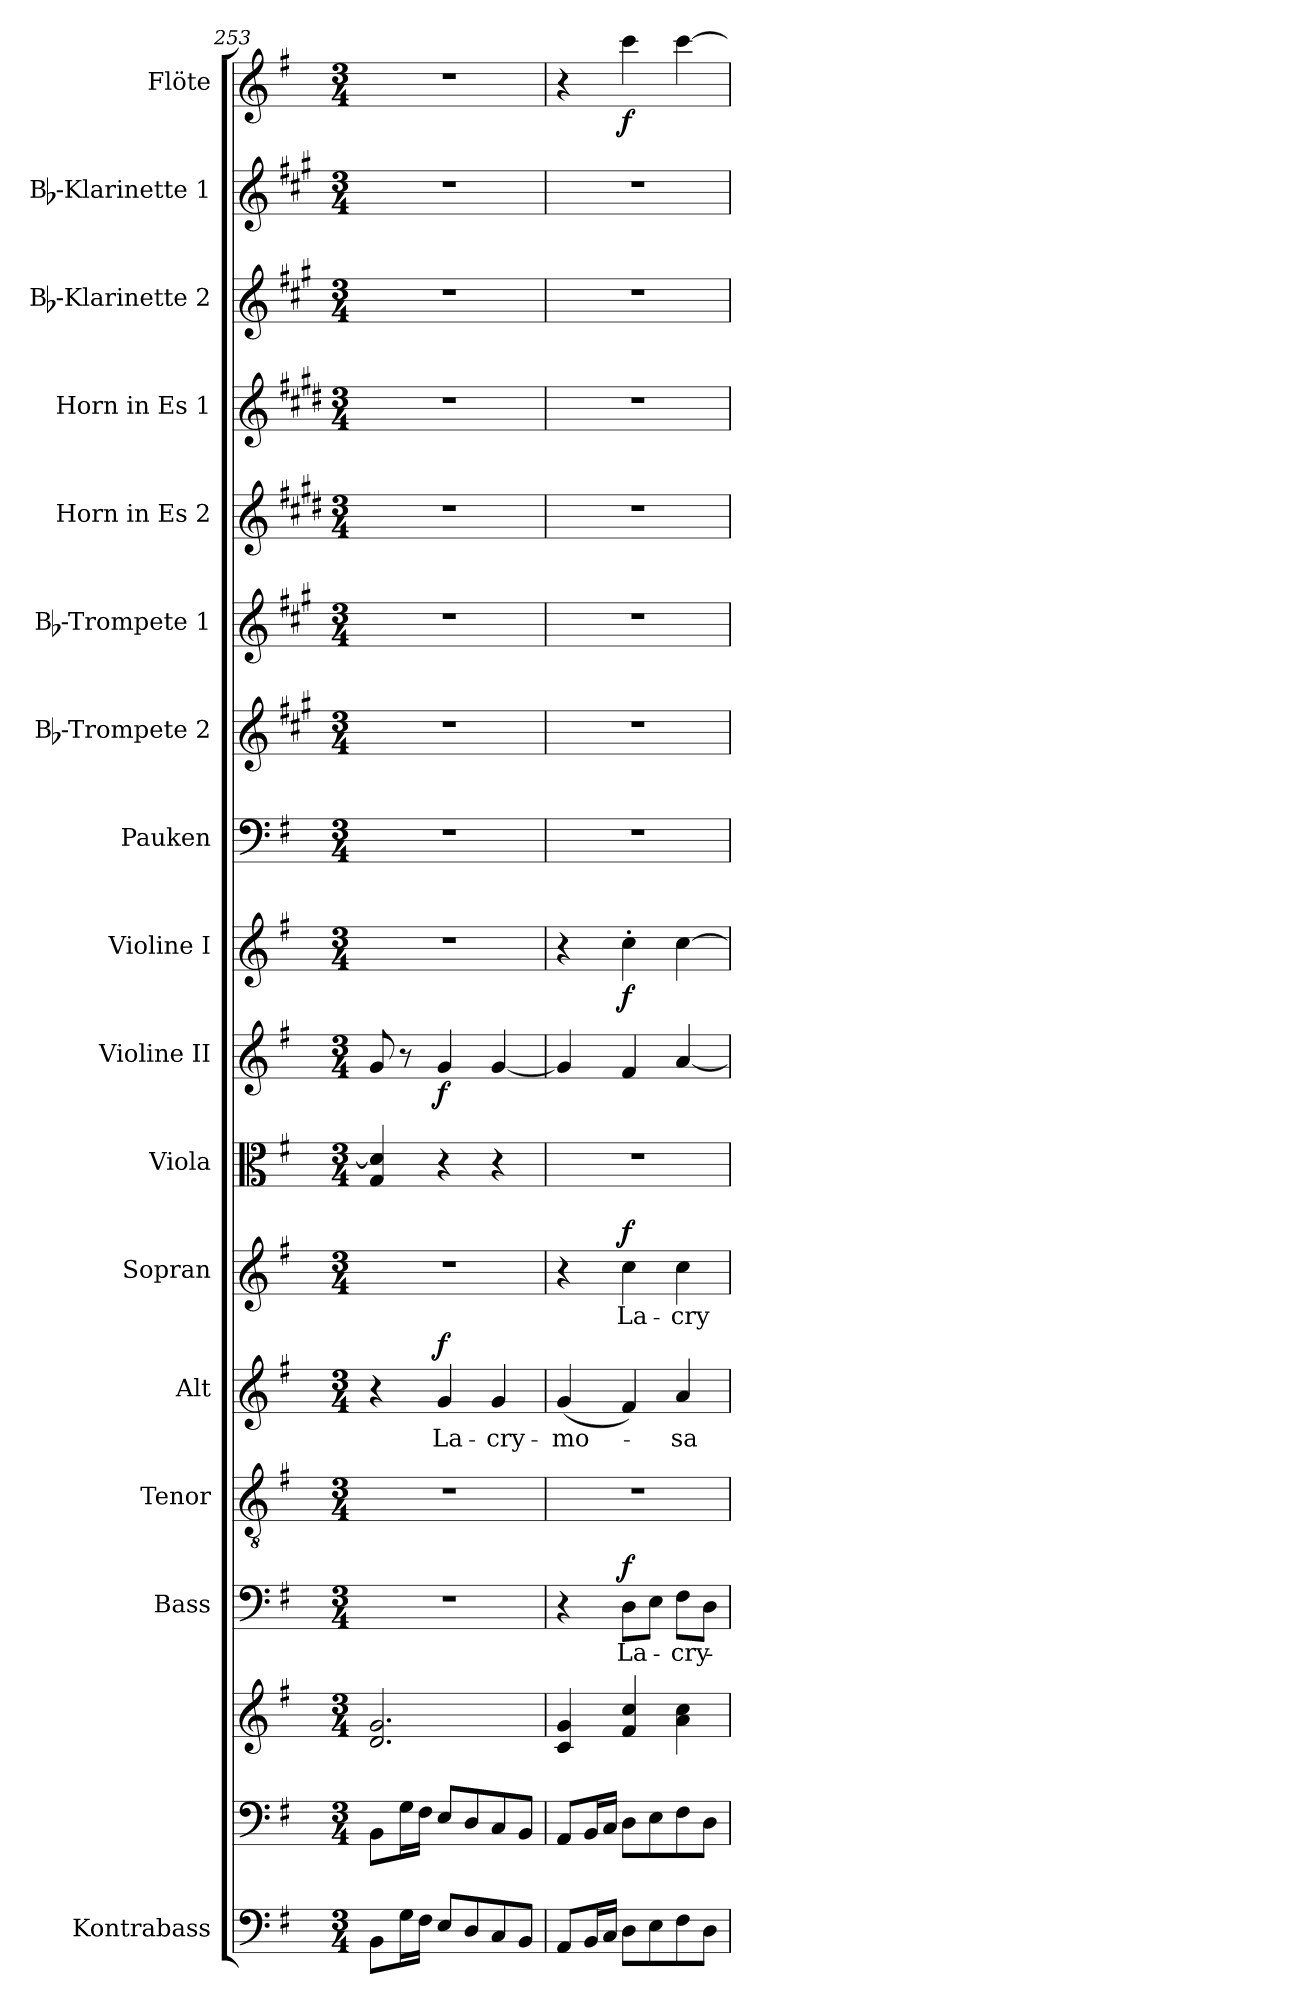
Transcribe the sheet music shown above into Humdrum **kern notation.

**kern	**kern	**kern	**kern	**text	**dynam	**kern	**kern	**text	**dynam	**kern	**text	**dynam	**kern	**kern	**dynam	**kern	**dynam	**kern	**kern	**kern	**kern	**kern	**kern	**kern	**kern	**dynam
*part17	*part16	*part16	*part15	*part15	*part15	*part14	*part13	*part13	*part13	*part12	*part12	*part12	*part11	*part10	*part10	*part9	*part9	*part8	*part7	*part6	*part5	*part4	*part3	*part2	*part1	*part1
*staff18	*staff17	*staff16	*staff15	*staff15	*staff15	*staff14	*staff13	*staff13	*staff13	*staff12	*staff12	*staff12	*staff11	*staff10	*staff10	*staff9	*staff9	*staff8	*staff7	*staff6	*staff5	*staff4	*staff3	*staff2	*staff1	*staff1
*I"Kontrabass	*	*	*I"Bass	*	*	*I"Tenor	*I"Alt	*	*	*I"Sopran	*	*	*I"Viola	*I"Violine II	*	*I"Violine I	*	*I"Pauken	*I"Bb-Trompete 2	*I"Bb-Trompete 1	*I"Horn in Es 2	*I"Horn in Es 1	*I"Bb-Klarinette 2	*I"Bb-Klarinette 1	*I"Flöte	*
*I'Kb.	*	*	*I'B.	*	*	*I'T.	*I'A.	*	*	*I'S.	*	*	*I'Vla.	*I'Vl. II	*	*I'Vl. I	*	*I'Pk.	*I'Bb Trp. 2	*I'Bb Trp. 1	*	*	*I'Bb Kl. 2	*I'Bb Kl. 1	*I'Fl.	*
*clefF4	*clefF4	*clefG2	*clefF4	*	*	*clefGv2	*clefG2	*	*	*clefG2	*	*	*clefC3	*clefG2	*	*clefG2	*	*clefF4	*clefG2	*clefG2	*clefG2	*clefG2	*clefG2	*clefG2	*clefG2	*
*ITrd7c12	*	*	*	*	*	*	*	*	*	*	*	*	*	*	*	*	*	*	*ITrd1c2	*ITrd1c2	*ITrd5c9	*ITrd5c9	*ITrd1c2	*ITrd1c2	*	*
*k[f#]	*k[f#]	*k[f#]	*k[f#]	*	*	*k[f#]	*k[f#]	*	*	*k[f#]	*	*	*k[f#]	*k[f#]	*	*k[f#]	*	*k[f#]	*k[f#]	*k[f#]	*k[f#]	*k[f#]	*k[f#]	*k[f#]	*k[f#]	*
*G:	*G:	*G:	*G:	*	*	*G:	*G:	*	*	*G:	*	*	*G:	*G:	*	*G:	*	*G:	*G:	*G:	*G:	*G:	*G:	*G:	*G:	*
*M3/4	*M3/4	*M3/4	*M3/4	*	*	*M3/4	*M3/4	*	*	*M3/4	*	*	*M3/4	*M3/4	*	*M3/4	*	*M3/4	*M3/4	*M3/4	*M3/4	*M3/4	*M3/4	*M3/4	*M3/4	*
=253	=253	=253	=253	=253	=253	=253	=253	=253	=253	=253	=253	=253	=253	=253	=253	=253	=253	=253	=253	=253	=253	=253	=253	=253	=253	=253
8BBB\L	8BB\L	2.d/ 2.g/	2.r	.	.	2.r	4r	.	.	2.r	.	.	4G/ 4d/]	8g/	.	2.r	.	2.r	2.r	2.r	2.r	2.r	2.r	2.r	2.r	.
16GG\L	16G\L	.	.	.	.	.	.	.	.	.	.	.	.	8r	.	.	.	.	.	.	.	.	.	.	.	.
16FF#\JJ	16F#\JJ	.	.	.	.	.	.	.	.	.	.	.	.	.	.	.	.	.	.	.	.	.	.	.	.	.
!	!	!	!	!	!	!	!	!LO:LY:b	!LO:DY:a	!	!	!	!	!	!LO:DY:b	!	!	!	!	!	!	!	!	!	!	!
8EE/L	8E/L	.	.	.	.	.	4g/	La-	f	.	.	.	4r	4g/	f	.	.	.	.	.	.	.	.	.	.	.
8DD/	8D/	.	.	.	.	.	.	.	.	.	.	.	.	.	.	.	.	.	.	.	.	.	.	.	.	.
!	!	!	!	!	!	!	!	!LO:LY:b	!	!	!	!	!	!	!	!	!	!	!	!	!	!	!	!	!	!
8CC/	8C/	.	.	.	.	.	4g/	-cry-	.	.	.	.	4r	[4g/	.	.	.	.	.	.	.	.	.	.	.	.
8BBB/J	8BB/J	.	.	.	.	.	.	.	.	.	.	.	.	.	.	.	.	.	.	.	.	.	.	.	.	.
=254	=254	=254	=254	=254	=254	=254	=254	=254	=254	=254	=254	=254	=254	=254	=254	=254	=254	=254	=254	=254	=254	=254	=254	=254	=254	=254
!	!	!	!	!	!	!	!	!LO:LY:b	!	!	!	!	!	!	!	!	!	!	!	!	!	!	!	!	!	!
8AAA/L	8AA/L	4c/ 4g/	4r	.	.	2.r	(<4g/	-mo-	.	4r	.	.	2.r	4g/]	.	4r	.	2.r	2.r	2.r	2.r	2.r	2.r	2.r	4r	.
16BBB/L	16BB/L	.	.	.	.	.	.	.	.	.	.	.	.	.	.	.	.	.	.	.	.	.	.	.	.	.
16CC/JJ	16C/JJ	.	.	.	.	.	.	.	.	.	.	.	.	.	.	.	.	.	.	.	.	.	.	.	.	.
!	!	!	!	!LO:LY:b	!LO:DY:a	!	!	!	!	!	!LO:LY:b	!LO:DY:a	!	!	!	!	!LO:DY:b	!	!	!	!	!	!	!	!	!LO:DY:b
8DD\L	8D\L	4f#/ 4cc/	8D\L	La-	f	.	4f#/)	.	.	4cc\	La-	f	.	4f#/	.	4cc'>\	f	.	.	.	.	.	.	.	4ccc\	f
8EE\	8E\	.	8E\J	.	.	.	.	.	.	.	.	.	.	.	.	.	.	.	.	.	.	.	.	.	.	.
!	!	!	!	!LO:LY:b	!	!	!	!LO:LY:b	!	!	!LO:LY:b	!	!	!	!	!	!	!	!	!	!	!	!	!	!	!
8FF#\	8F#\	4a\ 4cc\	8F#\L	-cry-	.	.	4a/	-sa	.	4cc\	-cry-	.	.	[4a/	.	[4cc\	.	.	.	.	.	.	.	.	[4ccc\	.
8DD\J	8D\J	.	8D\J	.	.	.	.	.	.	.	.	.	.	.	.	.	.	.	.	.	.	.	.	.	.	.
=	=	=	=	=	=	=	=	=	=	=	=	=	=	=	=	=	=	=	=	=	=	=	=	=	=	=
*-	*-	*-	*-	*-	*-	*-	*-	*-	*-	*-	*-	*-	*-	*-	*-	*-	*-	*-	*-	*-	*-	*-	*-	*-	*-	*-
